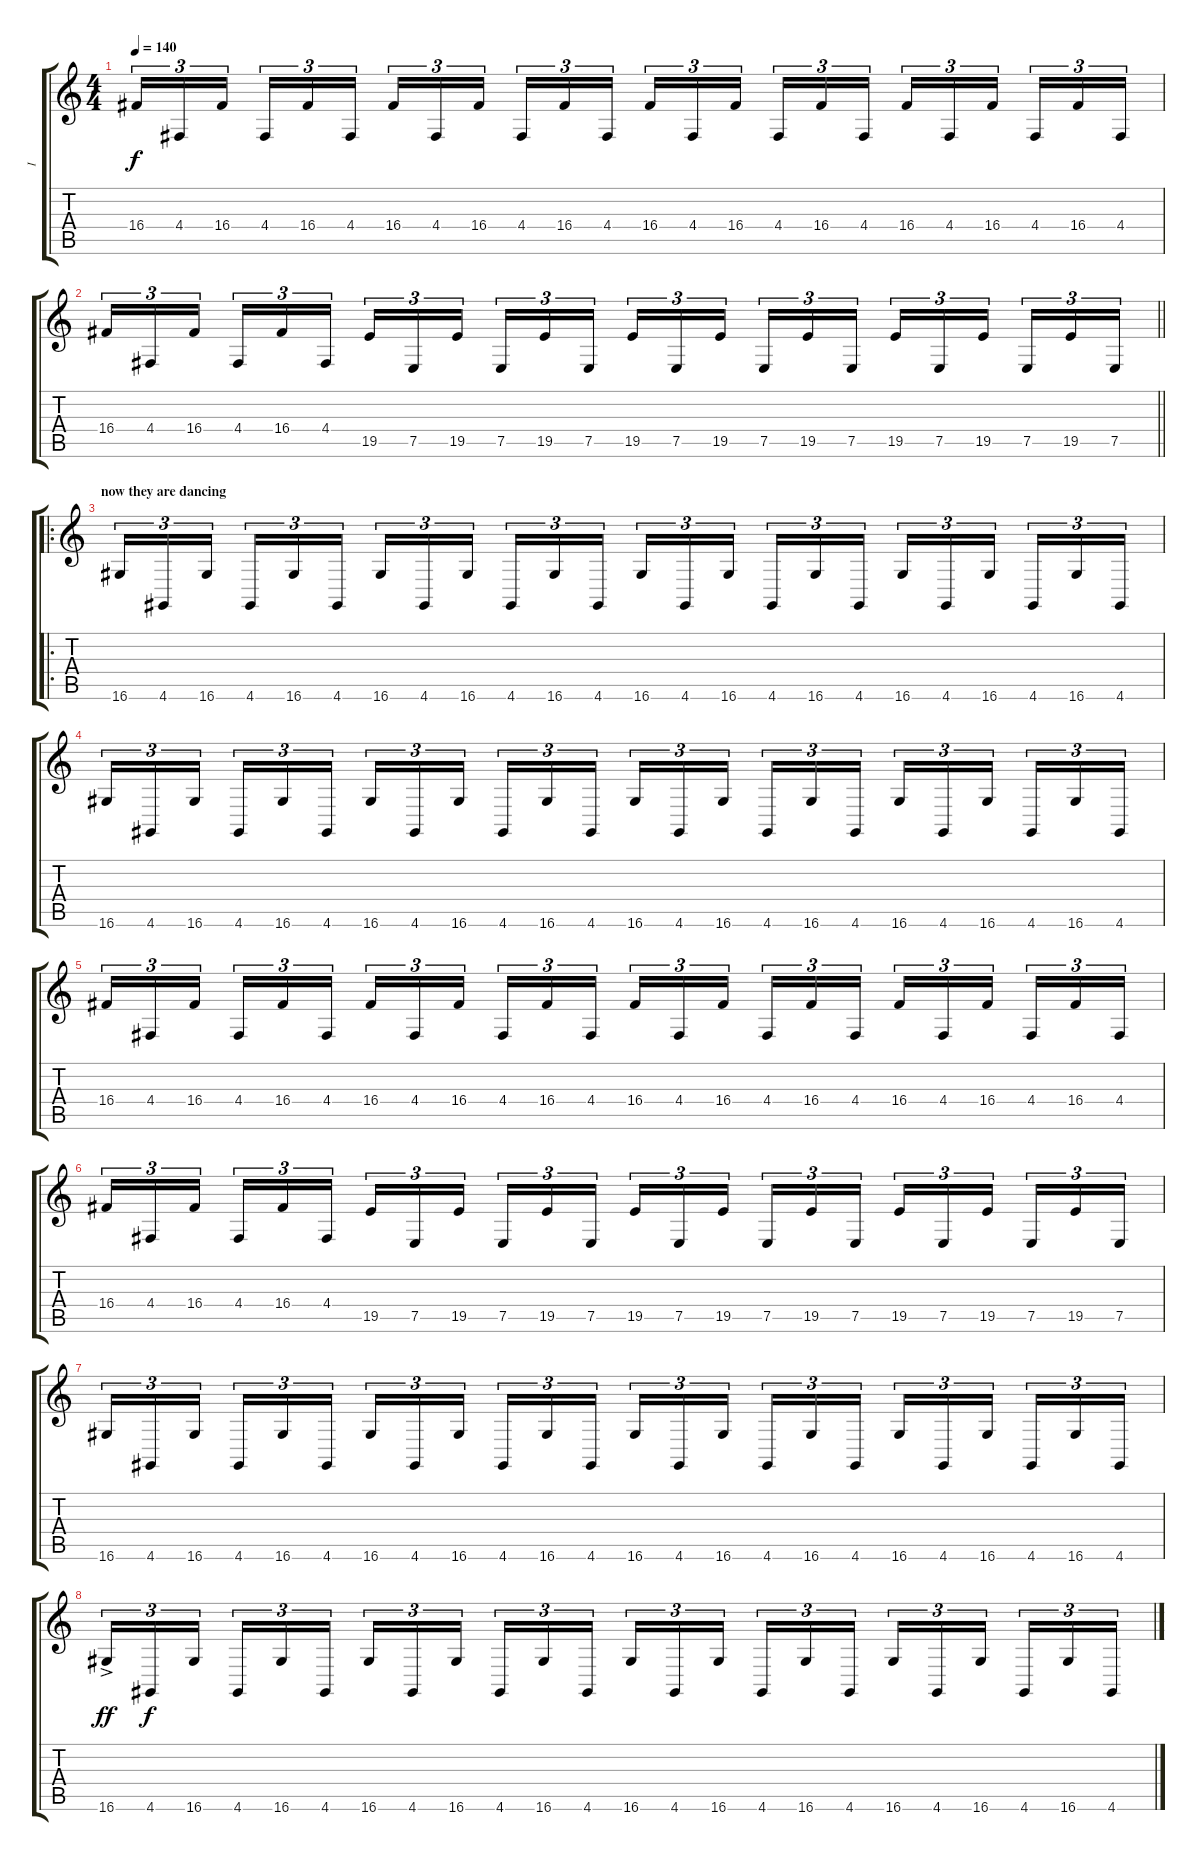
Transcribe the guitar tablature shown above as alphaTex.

\track ("I" "I") {instrument synthbrass1}
\staff {score tabs}
\tuning (E4 B3 G3 D3 A2 E2) {hide}
\ts (4 4)
\tempo 140
\clef g2
\ks c
16.4.16{tu (3 2) dy f} 4.4.16{tu (3 2)} 16.4.16{tu (3 2) beam splitsecondary} 4.4.16{tu (3 2)} 16.4.16{tu (3 2)} 4.4.16{tu (3 2)} 16.4.16{tu (3 2)} 4.4.16{tu (3 2)} 16.4.16{tu (3 2) beam splitsecondary} 4.4.16{tu (3 2)} 16.4.16{tu (3 2)} 4.4.16{tu (3 2)} 16.4.16{tu (3 2)} 4.4.16{tu (3 2)} 16.4.16{tu (3 2) beam splitsecondary} 4.4.16{tu (3 2)} 16.4.16{tu (3 2)} 4.4.16{tu (3 2)} 16.4.16{tu (3 2)} 4.4.16{tu (3 2)} 16.4.16{tu (3 2) beam splitsecondary} 4.4.16{tu (3 2)} 16.4.16{tu (3 2)} 4.4.16{tu (3 2)} |
\barLineRight lightlight
16.4.16{tu (3 2)} 4.4.16{tu (3 2)} 16.4.16{tu (3 2) beam splitsecondary} 4.4.16{tu (3 2)} 16.4.16{tu (3 2)} 4.4.16{tu (3 2)} 19.5.16{tu (3 2)} 7.5.16{tu (3 2)} 19.5.16{tu (3 2) beam splitsecondary} 7.5.16{tu (3 2)} 19.5.16{tu (3 2)} 7.5.16{tu (3 2)} 19.5.16{tu (3 2)} 7.5.16{tu (3 2)} 19.5.16{tu (3 2) beam splitsecondary} 7.5.16{tu (3 2)} 19.5.16{tu (3 2)} 7.5.16{tu (3 2)} 19.5.16{tu (3 2)} 7.5.16{tu (3 2)} 19.5.16{tu (3 2) beam splitsecondary} 7.5.16{tu (3 2)} 19.5.16{tu (3 2)} 7.5.16{tu (3 2)} |
\ro
\section ("" "now they are dancing")
16.6.16{tu (3 2)} 4.6.16{tu (3 2)} 16.6.16{tu (3 2) beam splitsecondary} 4.6.16{tu (3 2)} 16.6.16{tu (3 2)} 4.6.16{tu (3 2)} 16.6.16{tu (3 2)} 4.6.16{tu (3 2)} 16.6.16{tu (3 2) beam splitsecondary} 4.6.16{tu (3 2)} 16.6.16{tu (3 2)} 4.6.16{tu (3 2)} 16.6.16{tu (3 2)} 4.6.16{tu (3 2)} 16.6.16{tu (3 2) beam splitsecondary} 4.6.16{tu (3 2)} 16.6.16{tu (3 2)} 4.6.16{tu (3 2)} 16.6.16{tu (3 2)} 4.6.16{tu (3 2)} 16.6.16{tu (3 2) beam splitsecondary} 4.6.16{tu (3 2)} 16.6.16{tu (3 2)} 4.6.16{tu (3 2)} |
16.6.16{tu (3 2)} 4.6.16{tu (3 2)} 16.6.16{tu (3 2) beam splitsecondary} 4.6.16{tu (3 2)} 16.6.16{tu (3 2)} 4.6.16{tu (3 2)} 16.6.16{tu (3 2)} 4.6.16{tu (3 2)} 16.6.16{tu (3 2) beam splitsecondary} 4.6.16{tu (3 2)} 16.6.16{tu (3 2)} 4.6.16{tu (3 2)} 16.6.16{tu (3 2)} 4.6.16{tu (3 2)} 16.6.16{tu (3 2) beam splitsecondary} 4.6.16{tu (3 2)} 16.6.16{tu (3 2)} 4.6.16{tu (3 2)} 16.6.16{tu (3 2)} 4.6.16{tu (3 2)} 16.6.16{tu (3 2) beam splitsecondary} 4.6.16{tu (3 2)} 16.6.16{tu (3 2)} 4.6.16{tu (3 2)} |
16.4.16{tu (3 2)} 4.4.16{tu (3 2)} 16.4.16{tu (3 2) beam splitsecondary} 4.4.16{tu (3 2)} 16.4.16{tu (3 2)} 4.4.16{tu (3 2)} 16.4.16{tu (3 2)} 4.4.16{tu (3 2)} 16.4.16{tu (3 2) beam splitsecondary} 4.4.16{tu (3 2)} 16.4.16{tu (3 2)} 4.4.16{tu (3 2)} 16.4.16{tu (3 2)} 4.4.16{tu (3 2)} 16.4.16{tu (3 2) beam splitsecondary} 4.4.16{tu (3 2)} 16.4.16{tu (3 2)} 4.4.16{tu (3 2)} 16.4.16{tu (3 2)} 4.4.16{tu (3 2)} 16.4.16{tu (3 2) beam splitsecondary} 4.4.16{tu (3 2)} 16.4.16{tu (3 2)} 4.4.16{tu (3 2)} |
16.4.16{tu (3 2)} 4.4.16{tu (3 2)} 16.4.16{tu (3 2) beam splitsecondary} 4.4.16{tu (3 2)} 16.4.16{tu (3 2)} 4.4.16{tu (3 2)} 19.5.16{tu (3 2)} 7.5.16{tu (3 2)} 19.5.16{tu (3 2) beam splitsecondary} 7.5.16{tu (3 2)} 19.5.16{tu (3 2)} 7.5.16{tu (3 2)} 19.5.16{tu (3 2)} 7.5.16{tu (3 2)} 19.5.16{tu (3 2) beam splitsecondary} 7.5.16{tu (3 2)} 19.5.16{tu (3 2)} 7.5.16{tu (3 2)} 19.5.16{tu (3 2)} 7.5.16{tu (3 2)} 19.5.16{tu (3 2) beam splitsecondary} 7.5.16{tu (3 2)} 19.5.16{tu (3 2)} 7.5.16{tu (3 2)} |
16.6.16{tu (3 2) volume 12} 4.6.16{tu (3 2)} 16.6.16{tu (3 2) beam splitsecondary} 4.6.16{tu (3 2)} 16.6.16{tu (3 2)} 4.6.16{tu (3 2)} 16.6.16{tu (3 2)} 4.6.16{tu (3 2)} 16.6.16{tu (3 2) beam splitsecondary} 4.6.16{tu (3 2)} 16.6.16{tu (3 2)} 4.6.16{tu (3 2)} 16.6.16{tu (3 2) volume 11} 4.6.16{tu (3 2)} 16.6.16{tu (3 2) beam splitsecondary} 4.6.16{tu (3 2)} 16.6.16{tu (3 2)} 4.6.16{tu (3 2)} 16.6.16{tu (3 2)} 4.6.16{tu (3 2)} 16.6.16{tu (3 2) beam splitsecondary} 4.6.16{tu (3 2)} 16.6.16{tu (3 2)} 4.6.16{tu (3 2)} |
16.6{ac}.16{tu (3 2) dy ff volume 10} 4.6.16{tu (3 2) dy f} 16.6.16{tu (3 2) beam splitsecondary} 4.6.16{tu (3 2)} 16.6.16{tu (3 2)} 4.6.16{tu (3 2)} 16.6.16{tu (3 2)} 4.6.16{tu (3 2)} 16.6.16{tu (3 2) beam splitsecondary} 4.6.16{tu (3 2)} 16.6.16{tu (3 2)} 4.6.16{tu (3 2)} 16.6.16{tu (3 2) volume 9} 4.6.16{tu (3 2)} 16.6.16{tu (3 2) beam splitsecondary} 4.6.16{tu (3 2)} 16.6.16{tu (3 2)} 4.6.16{tu (3 2)} 16.6.16{tu (3 2)} 4.6.16{tu (3 2)} 16.6.16{tu (3 2) beam splitsecondary} 4.6.16{tu (3 2)} 16.6.16{tu (3 2)} 4.6.16{tu (3 2)}
